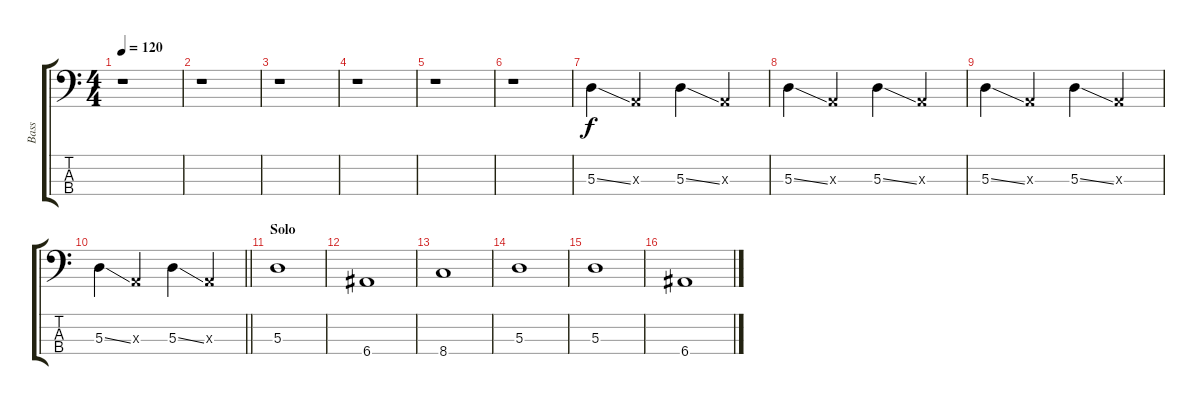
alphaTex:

\track ("Bass" "Bass") {instrument electricbassfinger}
\staff {score tabs}
\tuning (G2 D2 A1 E1) {hide}
\ts (4 4)
\tempo 120
\clef f4
\ks c
r.1{dy f} |
r.1 |
r.1 |
r.1 |
r.1 |
r.1 |
5.3{ss}.4{volume 16} 0.3{x}.4 5.3{ss}.4 0.3{x}.4 |
5.3{ss}.4 0.3{x}.4 5.3{ss}.4 0.3{x}.4 |
5.3{ss}.4 0.3{x}.4 5.3{ss}.4 0.3{x}.4 |
\barLineRight lightlight
5.3{ss}.4 0.3{x}.4 5.3{ss}.4 0.3{x}.4 |
\section ("" "Solo")
5.3.1 |
6.4.1 |
8.4.1 |
5.3.1 |
5.3.1 |
6.4.1
